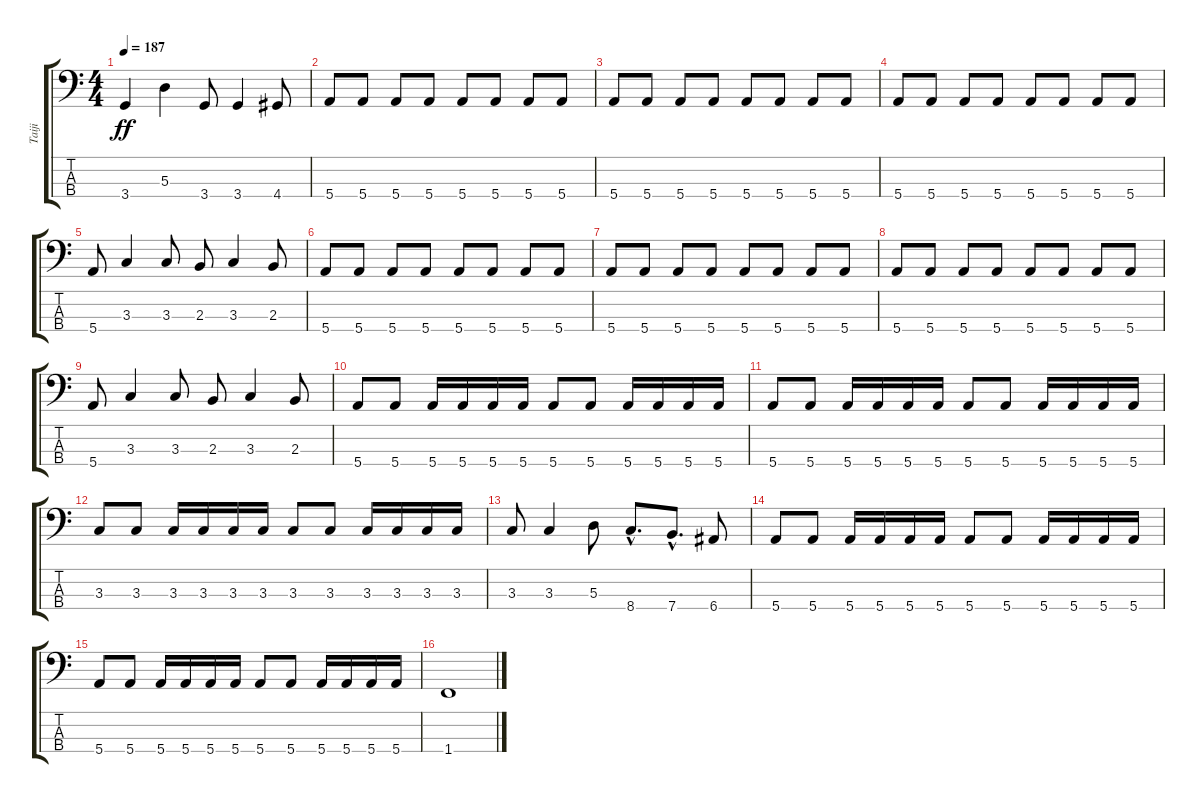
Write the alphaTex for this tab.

\track ("Taiji" "Taiji") {instrument electricbasspick}
\staff {score tabs}
\tuning (G2 D2 A1 E1) {hide}
\ts (4 4)
\tempo 187
\clef f4
\ks c
3.4.4{dy ff} 5.3.4 3.4.8 3.4.4 4.4.8 |
5.4.8 5.4.8 5.4.8 5.4.8 5.4.8 5.4.8 5.4.8 5.4.8 |
5.4.8 5.4.8 5.4.8 5.4.8 5.4.8 5.4.8 5.4.8 5.4.8 |
5.4.8 5.4.8 5.4.8 5.4.8 5.4.8 5.4.8 5.4.8 5.4.8 |
5.4.8 3.3.4 3.3.8 2.3.8 3.3.4 2.3.8 |
5.4.8 5.4.8 5.4.8 5.4.8 5.4.8 5.4.8 5.4.8 5.4.8 |
5.4.8 5.4.8 5.4.8 5.4.8 5.4.8 5.4.8 5.4.8 5.4.8 |
5.4.8 5.4.8 5.4.8 5.4.8 5.4.8 5.4.8 5.4.8 5.4.8 |
5.4.8 3.3.4 3.3.8 2.3.8 3.3.4 2.3.8 |
5.4.8 5.4.8 5.4.16 5.4.16 5.4.16 5.4.16 5.4.8 5.4.8 5.4.16 5.4.16 5.4.16 5.4.16 |
5.4.8 5.4.8 5.4.16 5.4.16 5.4.16 5.4.16 5.4.8 5.4.8 5.4.16 5.4.16 5.4.16 5.4.16 |
3.3.8 3.3.8 3.3.16 3.3.16 3.3.16 3.3.16 3.3.8 3.3.8 3.3.16 3.3.16 3.3.16 3.3.16 |
3.3.8 3.3.4 5.3.8 8.4{hac}.8{d} 7.4{hac}.8{d} 6.4.8 |
5.4.8 5.4.8 5.4.16 5.4.16 5.4.16 5.4.16 5.4.8 5.4.8 5.4.16 5.4.16 5.4.16 5.4.16 |
5.4.8 5.4.8 5.4.16 5.4.16 5.4.16 5.4.16 5.4.8 5.4.8 5.4.16 5.4.16 5.4.16 5.4.16 |
1.4.1
